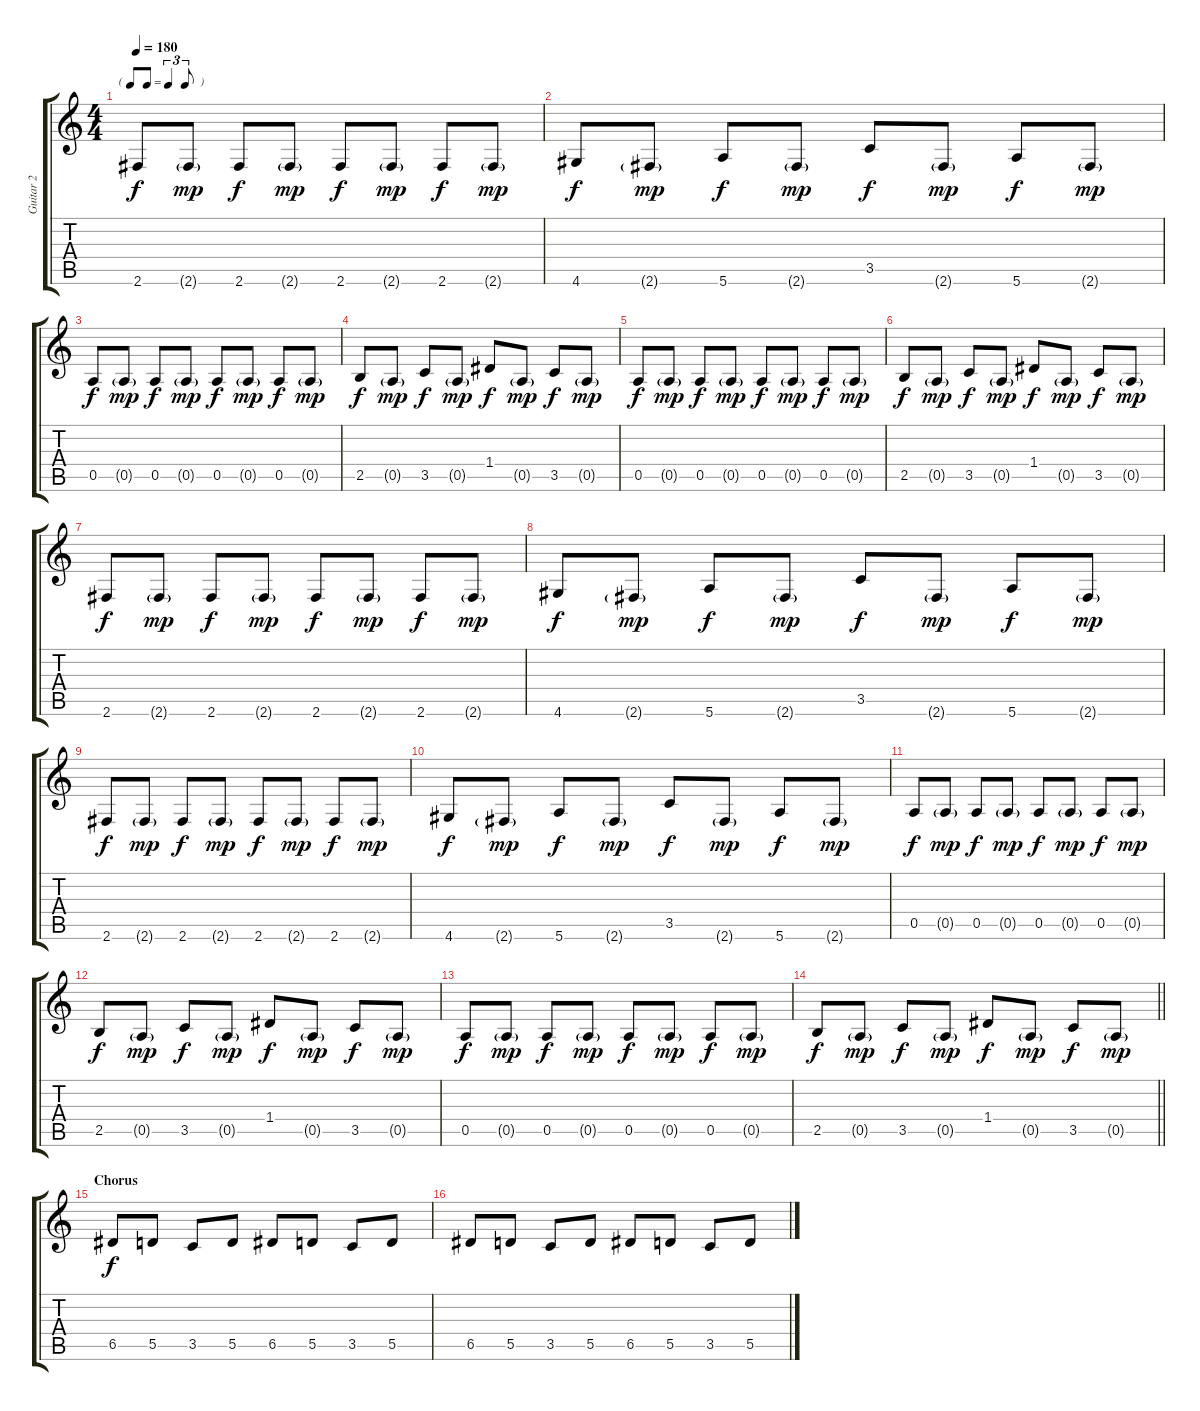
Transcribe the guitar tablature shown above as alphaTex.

\track ("Guitar 2" "Guitar 2") {instrument electricguitarmuted}
\staff {score tabs}
\tuning (E4 B3 G3 D3 A2 E2) {hide}
\ts (4 4)
\tf triplet8th
\tempo 180
\clef g2
\ks c
2.6.8{dy f} 2.6{g}.8{dy mp} 2.6.8{dy f} 2.6{g}.8{dy mp} 2.6.8{dy f} 2.6{g}.8{dy mp} 2.6.8{dy f} 2.6{g}.8{dy mp} |
4.6.8{dy f} 2.6{g}.8{dy mp} 5.6.8{dy f} 2.6{g}.8{dy mp} 3.5.8{dy f} 2.6{g}.8{dy mp} 5.6.8{dy f} 2.6{g}.8{dy mp} |
0.5.8{dy f} 0.5{g}.8{dy mp} 0.5.8{dy f} 0.5{g}.8{dy mp} 0.5.8{dy f} 0.5{g}.8{dy mp} 0.5.8{dy f} 0.5{g}.8{dy mp} |
2.5.8{dy f} 0.5{g}.8{dy mp} 3.5.8{dy f} 0.5{g}.8{dy mp} 1.4.8{dy f} 0.5{g}.8{dy mp} 3.5.8{dy f} 0.5{g}.8{dy mp} |
0.5.8{dy f} 0.5{g}.8{dy mp} 0.5.8{dy f} 0.5{g}.8{dy mp} 0.5.8{dy f} 0.5{g}.8{dy mp} 0.5.8{dy f} 0.5{g}.8{dy mp} |
2.5.8{dy f} 0.5{g}.8{dy mp} 3.5.8{dy f} 0.5{g}.8{dy mp} 1.4.8{dy f} 0.5{g}.8{dy mp} 3.5.8{dy f} 0.5{g}.8{dy mp} |
2.6.8{dy f} 2.6{g}.8{dy mp} 2.6.8{dy f} 2.6{g}.8{dy mp} 2.6.8{dy f} 2.6{g}.8{dy mp} 2.6.8{dy f} 2.6{g}.8{dy mp} |
4.6.8{dy f} 2.6{g}.8{dy mp} 5.6.8{dy f} 2.6{g}.8{dy mp} 3.5.8{dy f} 2.6{g}.8{dy mp} 5.6.8{dy f} 2.6{g}.8{dy mp} |
2.6.8{dy f} 2.6{g}.8{dy mp} 2.6.8{dy f} 2.6{g}.8{dy mp} 2.6.8{dy f} 2.6{g}.8{dy mp} 2.6.8{dy f} 2.6{g}.8{dy mp} |
4.6.8{dy f} 2.6{g}.8{dy mp} 5.6.8{dy f} 2.6{g}.8{dy mp} 3.5.8{dy f} 2.6{g}.8{dy mp} 5.6.8{dy f} 2.6{g}.8{dy mp} |
0.5.8{dy f} 0.5{g}.8{dy mp} 0.5.8{dy f} 0.5{g}.8{dy mp} 0.5.8{dy f} 0.5{g}.8{dy mp} 0.5.8{dy f} 0.5{g}.8{dy mp} |
2.5.8{dy f} 0.5{g}.8{dy mp} 3.5.8{dy f} 0.5{g}.8{dy mp} 1.4.8{dy f} 0.5{g}.8{dy mp} 3.5.8{dy f} 0.5{g}.8{dy mp} |
0.5.8{dy f} 0.5{g}.8{dy mp} 0.5.8{dy f} 0.5{g}.8{dy mp} 0.5.8{dy f} 0.5{g}.8{dy mp} 0.5.8{dy f} 0.5{g}.8{dy mp} |
\barLineRight lightlight
2.5.8{dy f} 0.5{g}.8{dy mp} 3.5.8{dy f} 0.5{g}.8{dy mp} 1.4.8{dy f} 0.5{g}.8{dy mp} 3.5.8{dy f} 0.5{g}.8{dy mp} |
\section ("" "Chorus")
6.5.8{dy f} 5.5.8 3.5.8 5.5.8 6.5.8 5.5.8 3.5.8 5.5.8 |
6.5.8 5.5.8 3.5.8 5.5.8 6.5.8 5.5.8 3.5.8 5.5.8
